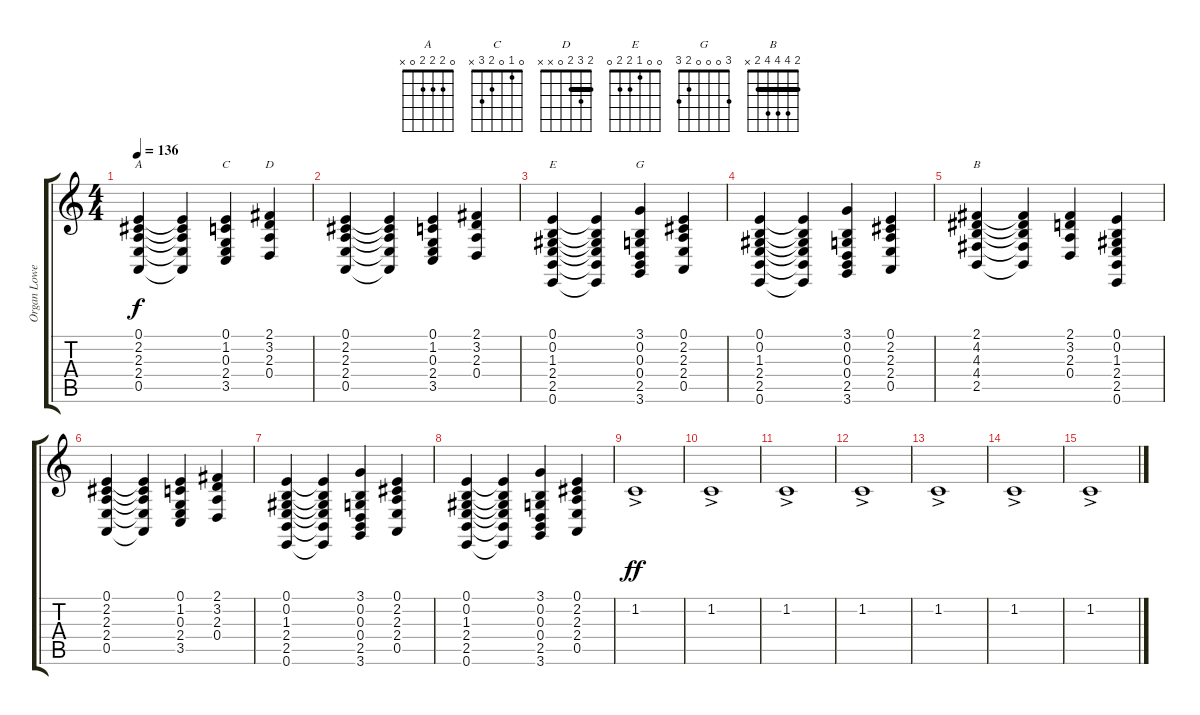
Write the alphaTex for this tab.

\track ("Organ Lower" "Organ Lowe") {instrument drawbarorgan}
\staff {score tabs}
\tuning (E4 B3 G3 D3 A2 E2) {hide}
\chord ("A" 0 2 2 2 0 x)
\chord ("C" 0 1 0 2 3 x)
\chord ("D" 2 3 2 0 x x) {barre 2}
\chord ("E" 0 0 1 2 2 0)
\chord ("G" 3 0 0 0 2 3)
\chord ("B" 2 4 4 4 2 x) {barre 2}
\ts (4 4)
\tempo 136
\clef g2
\ks c
(0.1 2.2 2.3 2.4 0.5).4{ch "A" dy f} (0.1{t} 2.2{t} 2.3{t} 2.4{t} 0.5{t}).4 (0.1 1.2 0.3 2.4 3.5).4{ch "C"} (2.1 3.2 2.3 0.4).4{ch "D"} |
(0.1 2.2 2.3 2.4 0.5).4 (0.1{t} 2.2{t} 2.3{t} 2.4{t} 0.5{t}).4 (0.1 1.2 0.3 2.4 3.5).4 (2.1 3.2 2.3 0.4).4 |
(0.1 0.2 1.3 2.4 2.5 0.6).4{ch "E"} (0.1{t} 0.2{t} 1.3{t} 2.4{t} 2.5{t} 0.6{t}).4 (3.1 0.2 0.3 0.4 2.5 3.6).4{ch "G"} (0.1 2.2 2.3 2.4 0.5).4 |
(0.1 0.2 1.3 2.4 2.5 0.6).4 (0.1{t} 0.2{t} 1.3{t} 2.4{t} 2.5{t} 0.6{t}).4 (3.1 0.2 0.3 0.4 2.5 3.6).4 (0.1 2.2 2.3 2.4 0.5).4 |
(2.1 4.2 4.3 4.4 2.5).4{ch "B"} (2.1{t} 4.2{t} 4.3{t} 4.4{t} 2.5{t}).4 (2.1 3.2 2.3 0.4).4 (0.1 0.2 1.3 2.4 2.5 0.6).4 |
(0.1 2.2 2.3 2.4 0.5).4 (0.1{t} 2.2{t} 2.3{t} 2.4{t} 0.5{t}).4 (0.1 1.2 0.3 2.4 3.5).4 (2.1 3.2 2.3 0.4).4 |
(0.1 0.2 1.3 2.4 2.5 0.6).4 (0.1{t} 0.2{t} 1.3{t} 2.4{t} 2.5{t} 0.6{t}).4 (3.1 0.2 0.3 0.4 2.5 3.6).4 (0.1 2.2 2.3 2.4 0.5).4 |
(0.1 0.2 1.3 2.4 2.5 0.6).4 (0.1{t} 0.2{t} 1.3{t} 2.4{t} 2.5{t} 0.6{t}).4 (3.1 0.2 0.3 0.4 2.5 3.6).4 (0.1 2.2 2.3 2.4 0.5).4 |
1.2{ac}.1{dy ff} |
1.2{ac}.1 |
1.2{ac}.1 |
1.2{ac}.1 |
1.2{ac}.1 |
1.2{ac}.1 |
1.2{ac}.1
